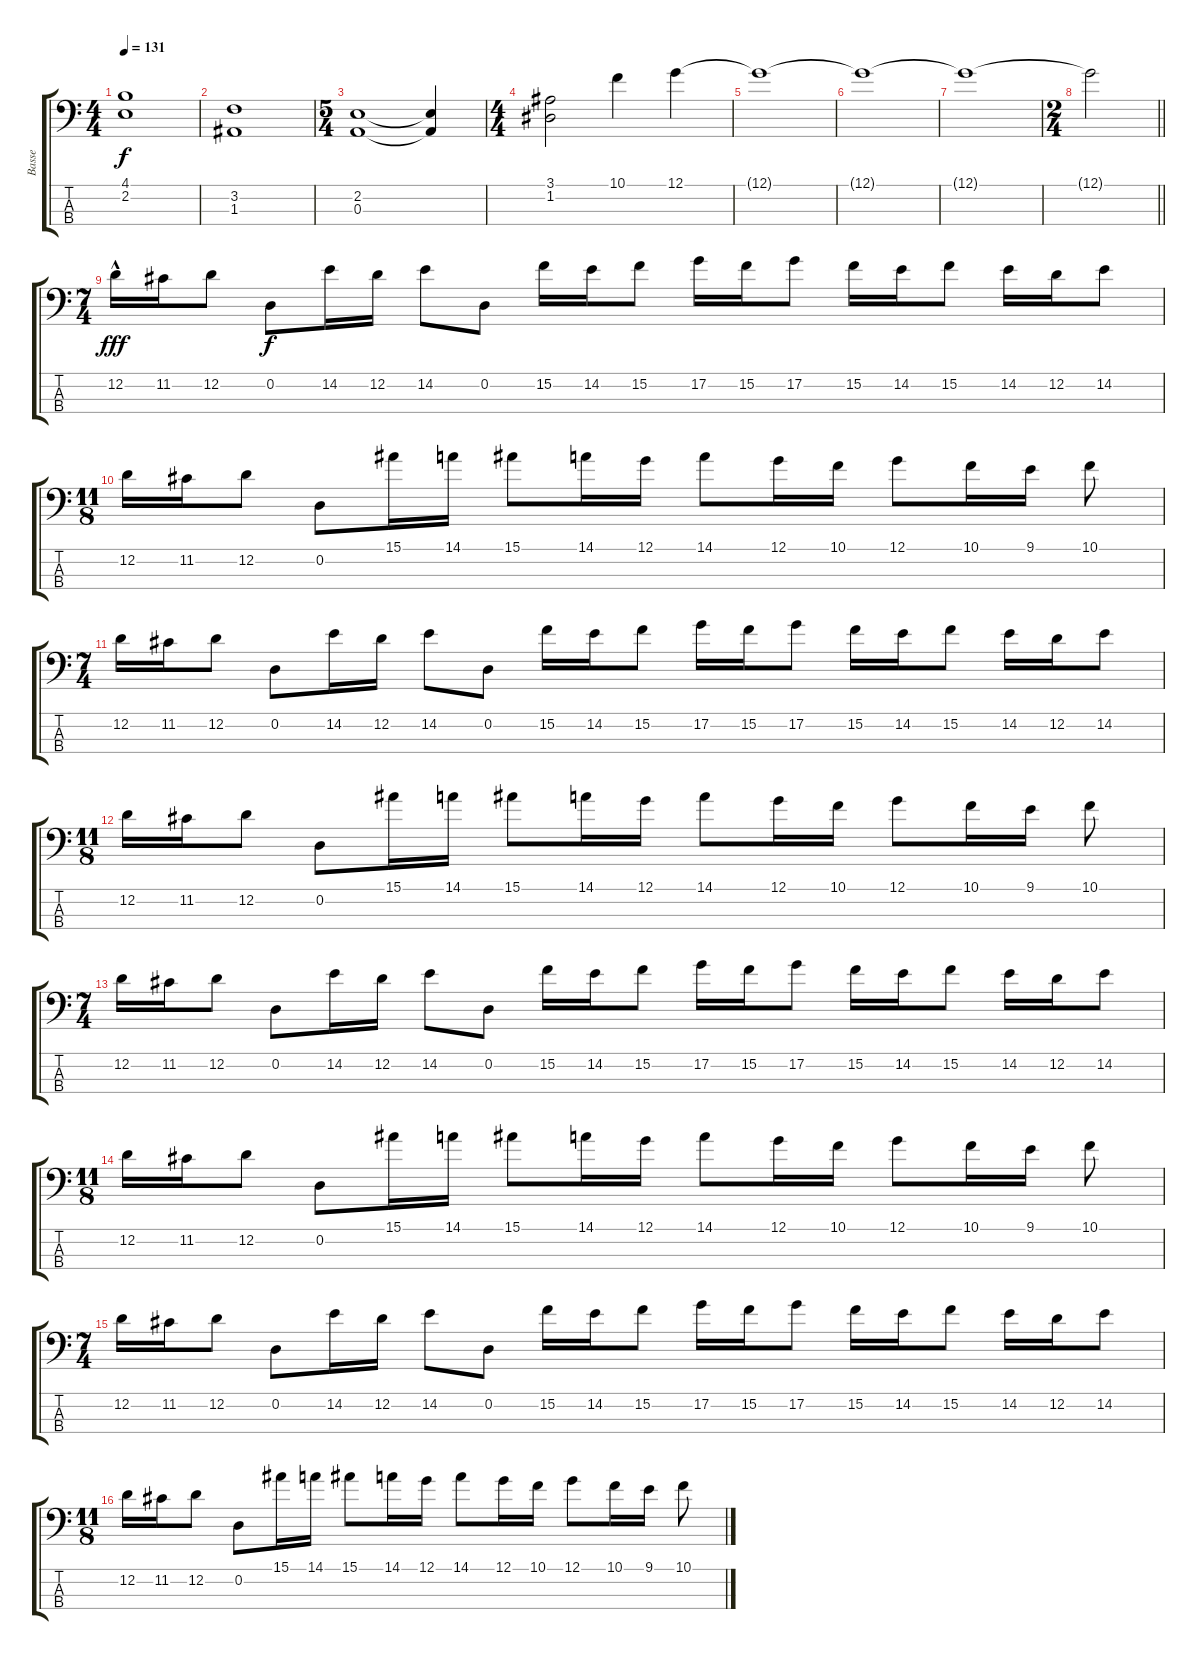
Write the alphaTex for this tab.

\track ("Basse" "Basse") {instrument electricbassfinger}
\staff {score tabs}
\tuning (G2 D2 A1 E1) {hide}
\ts (4 4)
\tempo 131
\clef f4
\ks c
(4.1 2.2).1{dy f instrument electricbassfinger} |
(3.2 1.3).1 |
\ts (5 4)
(2.2 0.3).1 (2.2{t} 0.3{t}).4 |
\ts (4 4)
(3.1 1.2).2 10.1.4 12.1.4 |
12.1{t}.1 |
12.1{t}.1 |
12.1{t}.1 |
\ts (2 4)
\barLineRight lightlight
12.1{t}.2 |
\ts (7 4)
12.2{hac}.16{dy fff} 11.2.16 12.2.8 0.2.8{dy f} 14.2.16 12.2.16 14.2.8 0.2.8 15.2.16 14.2.16 15.2.8 17.2.16 15.2.16 17.2.8 15.2.16 14.2.16 15.2.8 14.2.16 12.2.16 14.2.8 |
\ts (11 8)
12.2.16 11.2.16 12.2.8 0.2.8 15.1.16 14.1.16 15.1.8 14.1.16 12.1.16 14.1.8 12.1.16 10.1.16 12.1.8 10.1.16 9.1.16 10.1.8 |
\ts (7 4)
12.2.16 11.2.16 12.2.8 0.2.8 14.2.16 12.2.16 14.2.8 0.2.8 15.2.16 14.2.16 15.2.8 17.2.16 15.2.16 17.2.8 15.2.16 14.2.16 15.2.8 14.2.16 12.2.16 14.2.8 |
\ts (11 8)
12.2.16 11.2.16 12.2.8 0.2.8 15.1.16 14.1.16 15.1.8 14.1.16 12.1.16 14.1.8 12.1.16 10.1.16 12.1.8 10.1.16 9.1.16 10.1.8 |
\ts (7 4)
12.2.16 11.2.16 12.2.8 0.2.8 14.2.16 12.2.16 14.2.8 0.2.8 15.2.16 14.2.16 15.2.8 17.2.16 15.2.16 17.2.8 15.2.16 14.2.16 15.2.8 14.2.16 12.2.16 14.2.8 |
\ts (11 8)
12.2.16 11.2.16 12.2.8 0.2.8 15.1.16 14.1.16 15.1.8 14.1.16 12.1.16 14.1.8 12.1.16 10.1.16 12.1.8 10.1.16 9.1.16 10.1.8 |
\ts (7 4)
12.2.16 11.2.16 12.2.8 0.2.8 14.2.16 12.2.16 14.2.8 0.2.8 15.2.16 14.2.16 15.2.8 17.2.16 15.2.16 17.2.8 15.2.16 14.2.16 15.2.8 14.2.16 12.2.16 14.2.8 |
\ts (11 8)
12.2.16 11.2.16 12.2.8 0.2.8 15.1.16 14.1.16 15.1.8 14.1.16 12.1.16 14.1.8 12.1.16 10.1.16 12.1.8 10.1.16 9.1.16 10.1.8
